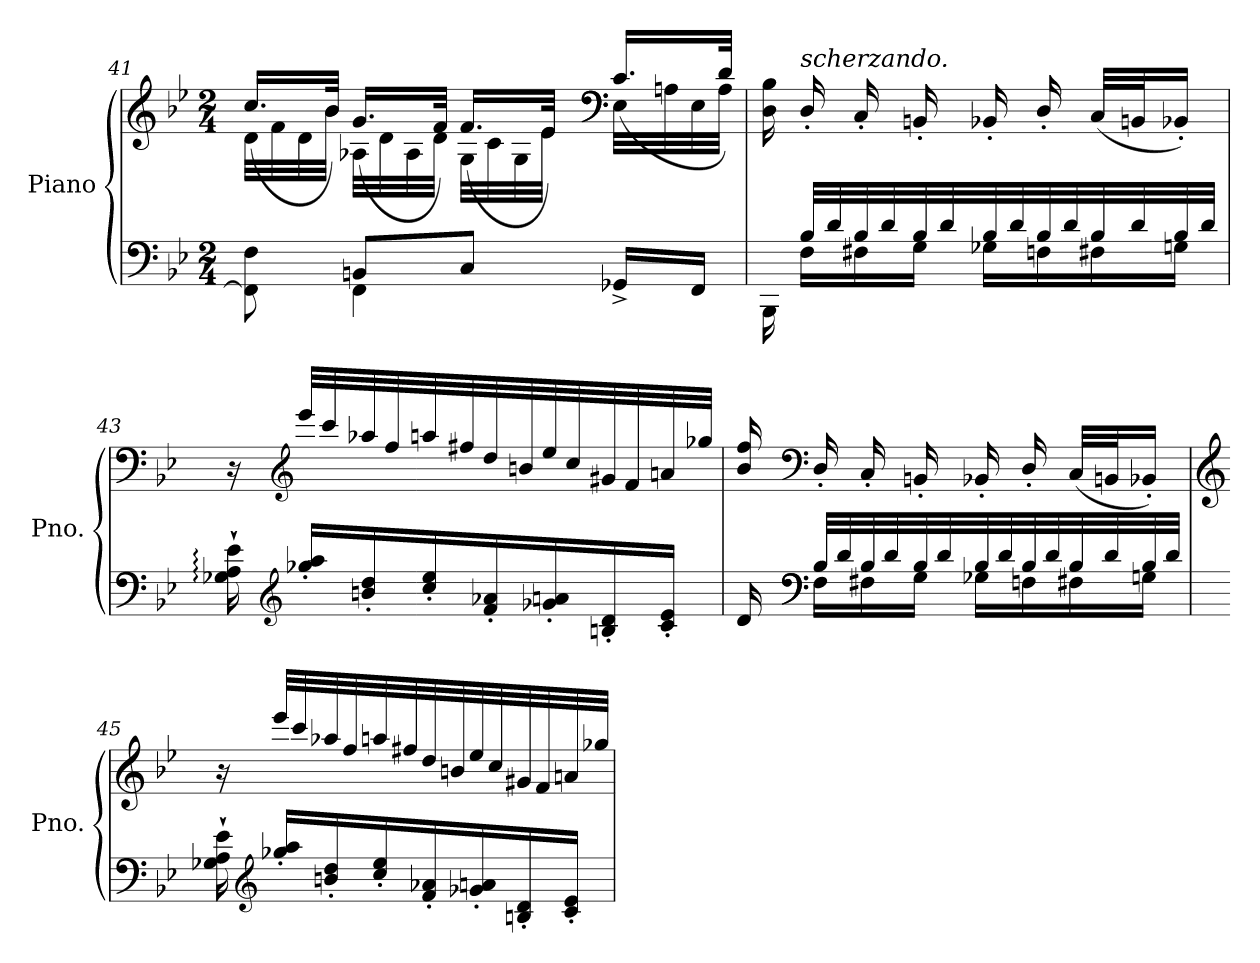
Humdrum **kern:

**kern	**kern
*part1	*part1
*staff2	*staff1
*I"Piano	*
*I'Pno.	*
*clefF4	*clefG2
*k[b-e-]	*k[b-e-]
*M2/4	*M2/4
=41	=41
*^	*^
8FF\] 8F\	8ryy	32d\LLL	(16.cc/LL
.	.	32f\	.
.	.	32d\	.
.	.	32b-\JJJ	32b-/JJk)
4FF\	8BBn/L	32A-X\LLL	(16.g/LL
.	.	32d\	.
.	.	32A-\	.
.	.	32d\JJJ	32f/JJk)
.	8C/J	32G\LLL	(16.f/LL
.	.	32c\	.
.	.	32G\	.
.	.	32e-\JJJ	32e-/JJk)
*	*	*clefF4	*
16GG-X^/LL	8ryy	32E-\LLL	(16.c/LL
.	.	32An\	.
16FF/JJ	.	32E-\	.
.	.	32A\JJJ	32d/JJk)
!!LO:LB:g=z
=42	=42	=42	=42
!	!	!LO:TX:a:B:t=90	!
*	*	*v	*v
16BBB-\	16ryy	16D\ 16B-\
!	!	!LO:TX:a:i:t=scherzando.
16F'\LL	32B-/LLL	16D'/
.	32d/	.
16F#X'\	32B-/	16C'/
.	32d/	.
16G'\JJ	32B-/	16BBn'/
.	32d/	.
16G-X'\LL	32B-/	16BB-X'/
.	32d/	.
16Fn'\	32B-/	16D'/
.	32d/	.
16F#X'\	32B-/	(32C/LLL
.	32d/	32BBn/J
16Gn'\JJ	32B-/	16BB-X'/JJ)
.	32d/JJJ	.
*v	*v	*
=43	=43
16G-X\:` 16A\:` 16e-\:`	16r
*clefG2	*clefG2
16gg-X/' 16aa/'LL	32eee-/LLL
.	32ccc/
16bn/' 16dd/'	32aa-X/
.	32ff/
16cc/' 16ee-/'	32aan/
.	32ff#X/
16f/' 16a-X/'	32dd/
.	32bn/
16g-X/' 16an/'	32ee-/
.	32cc/
16Bn/' 16d/'	32g#X/
.	32f/
16c/' 16e-/'JJ	32an/
.	32gg-X/JJJ
=44	=44
*^	*
16d/	16ryy	16b-/ 16ff/
*clefF4	*	*clefF4
16F'\LL	32B-/LLL	16D'/
.	32d/	.
16F#X'\	32B-/	16C'/
.	32d/	.
16G'\JJ	32B-/	16BBn'/
.	32d/	.
16G-X'\LL	32B-/	16BB-X'/
.	32d/	.
16Fn'\	32B-/	16D'/
.	32d/	.
16F#X'\	32B-/	(32C/LLL
.	32d/	32BBn/J
16Gn'\JJ	32B-/	16BB-X'/JJ)
.	32d/JJJ	.
*v	*v	*
!!LO:PB:g=z
=45	=45
*	*clefG2
16G-X\` 16A\` 16e-\`	16r
*clefG2	*
16gg-X/' 16aa/'LL	32eee-/LLL
.	32ccc/
16bn/' 16dd/'	32aa-X/
.	32ff/
16cc/' 16ee-/'	32aan/
.	32ff#X/
16f/' 16a-X/'	32dd/
.	32bn/
16g-X/' 16an/'	32ee-/
.	32cc/
16Bn/' 16d/'	32g#X/
.	32f/
16c/' 16e-/'JJ	32an/
.	32gg-X/JJJ
=	=
*-	*-
